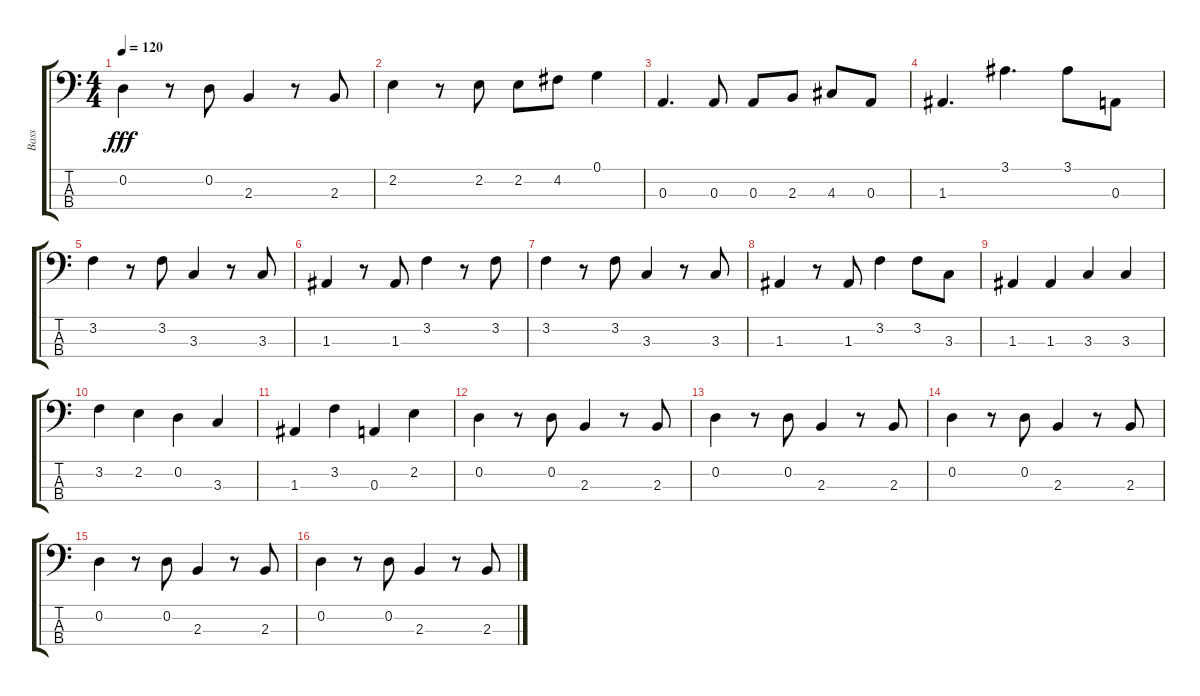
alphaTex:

\track ("Bass" "Bass") {instrument electricbassfinger}
\staff {score tabs}
\tuning (G2 D2 A1 E1) {hide}
\ts (4 4)
\tempo 120
\clef f4
\ks c
0.2.4{dy fff} r.8 0.2.8 2.3.4 r.8 2.3.8 |
2.2.4 r.8 2.2.8 2.2.8 4.2.8 0.1.4 |
0.3.4{d} 0.3.8 0.3.8 2.3.8 4.3.8 0.3.8 |
1.3.4{d} 3.1.4{d} 3.1.8 0.3.8 |
3.2.4 r.8 3.2.8 3.3.4 r.8 3.3.8 |
1.3.4 r.8 1.3.8 3.2.4 r.8 3.2.8 |
3.2.4 r.8 3.2.8 3.3.4 r.8 3.3.8 |
1.3.4 r.8 1.3.8 3.2.4 3.2.8 3.3.8 |
1.3.4 1.3.4 3.3.4 3.3.4 |
3.2.4 2.2.4 0.2.4 3.3.4 |
1.3.4 3.2.4 0.3.4 2.2.4 |
0.2.4 r.8 0.2.8 2.3.4 r.8 2.3.8 |
0.2.4 r.8 0.2.8 2.3.4 r.8 2.3.8 |
0.2.4 r.8 0.2.8 2.3.4 r.8 2.3.8 |
0.2.4 r.8 0.2.8 2.3.4 r.8 2.3.8 |
0.2.4 r.8 0.2.8 2.3.4 r.8 2.3.8
